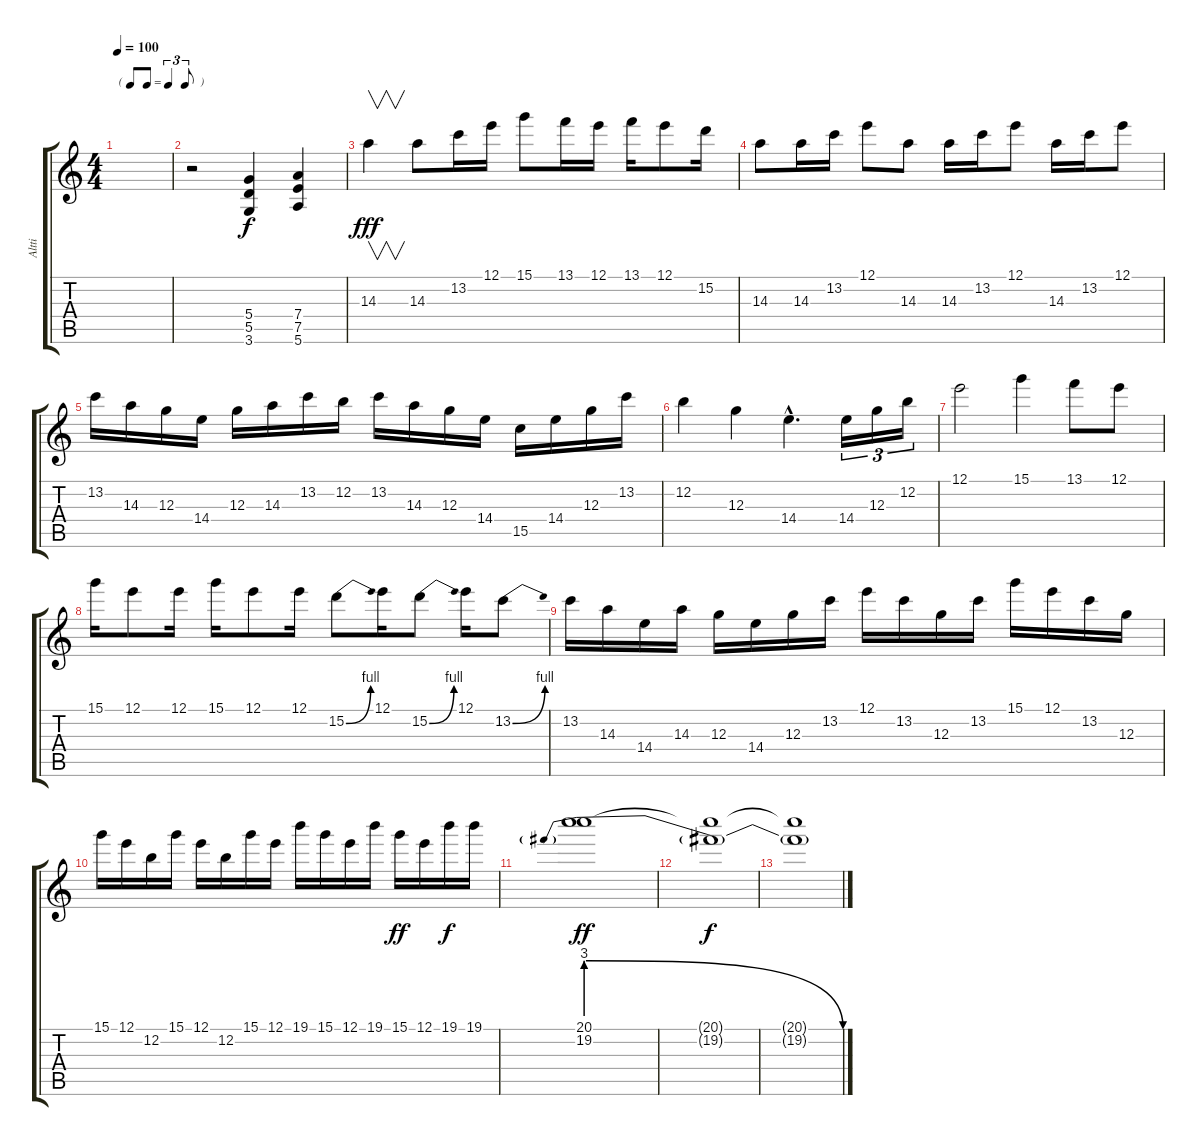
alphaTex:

\track ("Altti" "Altti") {instrument overdrivenguitar}
\staff {score tabs}
\tuning (E4 B3 G3 D3 A2 E2) {hide}
\ts (4 4)
\tf triplet8th
\tempo 100
\clef g2
\ks c
|
r.2 (5.4 5.5 3.6).4 (7.4 7.5 5.6).4 |
14.3.4{v dy fff} 14.3.8 13.2.16 12.1.16 15.1.8 13.1.16 12.1.16 13.1.16 12.1.8 15.2.16 |
14.3.8 14.3.16 13.2.16 12.1.8 14.3.8 14.3.16 13.2.16 12.1.8 14.3.16 13.2.16 12.1.8 |
13.2.16 14.3.16 12.3.16 14.4.16 12.3.16 14.3.16 13.2.16 12.2.16 13.2.16 14.3.16 12.3.16 14.4.16 15.5.16 14.4.16 12.3.16 13.2.16 |
12.2.4 12.3.4 14.4{hac}.4{d} 14.4.16{tu (3 2)} 12.3.16{tu (3 2)} 12.2.16{tu (3 2)} |
12.1.2 15.1.4 13.1.8 12.1.8 |
15.1.16 12.1.8 12.1.16 15.1.16 12.1.8 12.1.16 15.2{be (bend 0 0 60 4)}.8 12.1.16 15.2{be (bend 0 0 60 4)}.8 12.1.16 13.2{be (bend 0 0 60 4)}.8 |
13.2.16 14.3.16 14.4.16 14.3.16 12.3.16 14.4.16 12.3.16 13.2.16 12.1.16 13.2.16 12.3.16 13.2.16 15.1.16 12.1.16 13.2.16 12.3.16 |
15.1.16 12.1.16 12.2.16 15.1.16 12.1.16 12.2.16 15.1.16 12.1.16 19.1.16 15.1.16 12.1.16 19.1.16 15.1.16{dy ff volume 13} 12.1.16 19.1.16{dy f volume 10} 19.1.16 |
(20.1 19.2{be (prebendrelease 0 12 60 0)}).1{dy ff volume 0} |
(20.1{t} 19.2{t}).1{dy f} |
(20.1{t} 19.2{t}).1
